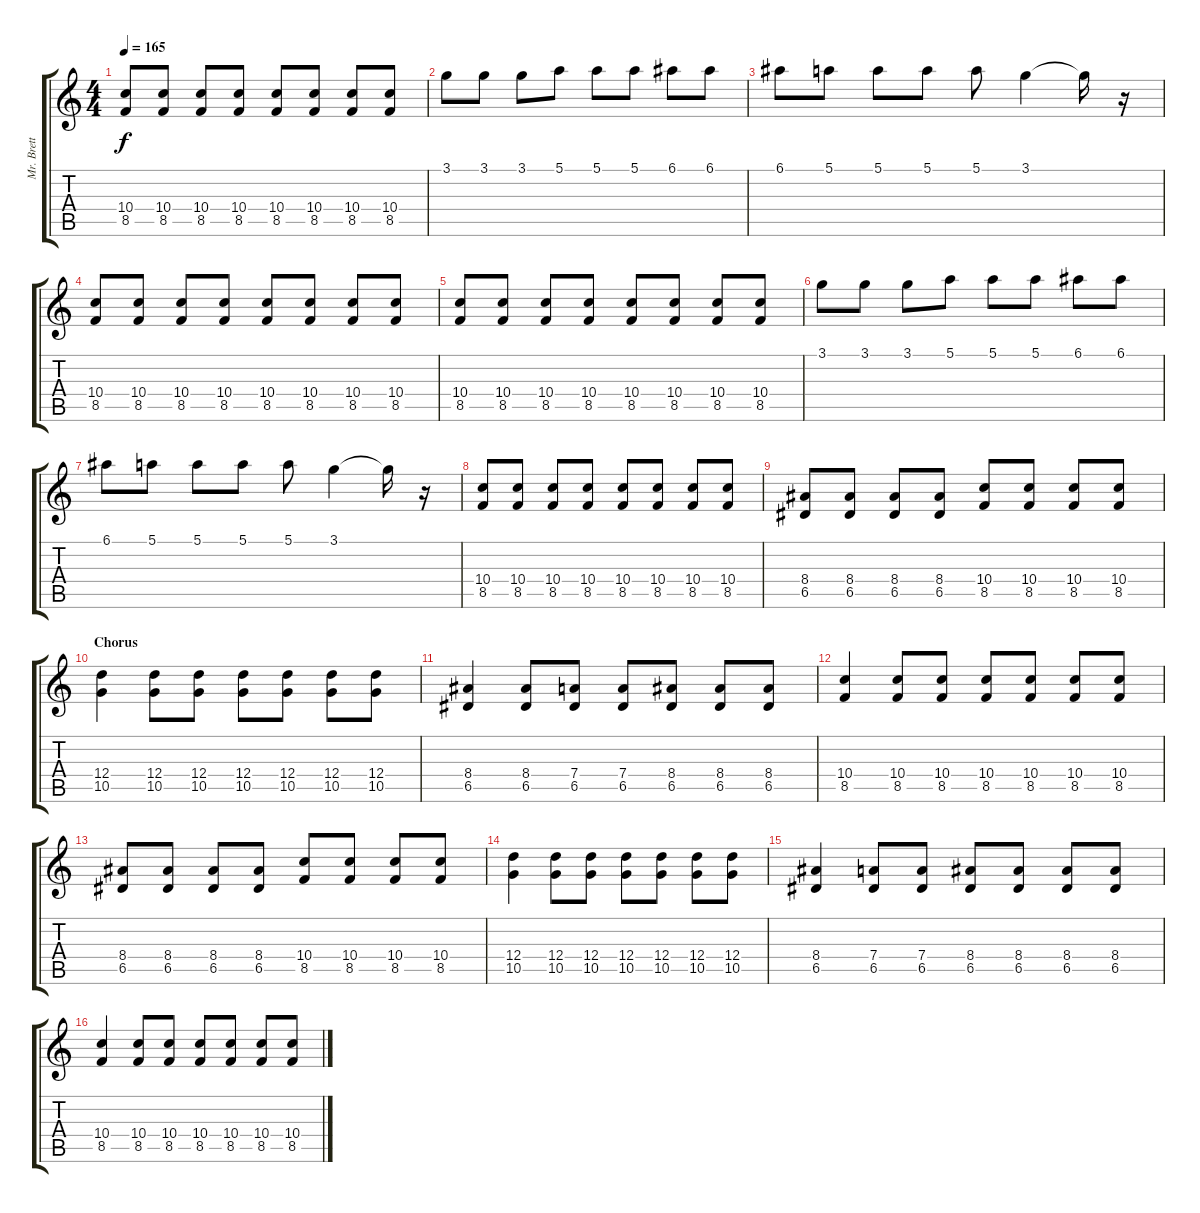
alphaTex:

\track ("Mr. Brett - Guitar" "Mr. Brett ") {instrument overdrivenguitar}
\staff {score tabs}
\tuning (E4 B3 G3 D3 A2 E2) {hide}
\ts (4 4)
\tempo 165
\clef g2
\ks c
(10.4 8.5).8{dy f} (10.4 8.5).8 (10.4 8.5).8 (10.4 8.5).8 (10.4 8.5).8 (10.4 8.5).8 (10.4 8.5).8 (10.4 8.5).8 |
3.1.8 3.1.8 3.1.8 5.1.8 5.1.8 5.1.8 6.1.8 6.1.8 |
6.1.8 5.1.8 5.1.8 5.1.8 5.1.8 3.1.4 3.1{t}.16 r.16 |
(10.4 8.5).8 (10.4 8.5).8 (10.4 8.5).8 (10.4 8.5).8 (10.4 8.5).8 (10.4 8.5).8 (10.4 8.5).8 (10.4 8.5).8 |
(10.4 8.5).8 (10.4 8.5).8 (10.4 8.5).8 (10.4 8.5).8 (10.4 8.5).8 (10.4 8.5).8 (10.4 8.5).8 (10.4 8.5).8 |
3.1.8 3.1.8 3.1.8 5.1.8 5.1.8 5.1.8 6.1.8 6.1.8 |
6.1.8 5.1.8 5.1.8 5.1.8 5.1.8 3.1.4 3.1{t}.16 r.16 |
(10.4 8.5).8 (10.4 8.5).8 (10.4 8.5).8 (10.4 8.5).8 (10.4 8.5).8 (10.4 8.5).8 (10.4 8.5).8 (10.4 8.5).8 |
(8.4 6.5).8 (8.4 6.5).8 (8.4 6.5).8 (8.4 6.5).8 (10.4 8.5).8 (10.4 8.5).8 (10.4 8.5).8 (10.4 8.5).8 |
\section ("" "Chorus")
(12.4 10.5).4 (12.4 10.5).8 (12.4 10.5).8 (12.4 10.5).8 (12.4 10.5).8 (12.4 10.5).8 (12.4 10.5).8 |
(8.4 6.5).4 (8.4 6.5).8 (7.4 6.5).8 (7.4 6.5).8 (8.4 6.5).8 (8.4 6.5).8 (8.4 6.5).8 |
(10.4 8.5).4 (10.4 8.5).8 (10.4 8.5).8 (10.4 8.5).8 (10.4 8.5).8 (10.4 8.5).8 (10.4 8.5).8 |
(8.4 6.5).8 (8.4 6.5).8 (8.4 6.5).8 (8.4 6.5).8 (10.4 8.5).8 (10.4 8.5).8 (10.4 8.5).8 (10.4 8.5).8 |
(12.4 10.5).4 (12.4 10.5).8 (12.4 10.5).8 (12.4 10.5).8 (12.4 10.5).8 (12.4 10.5).8 (12.4 10.5).8 |
(8.4 6.5).4 (7.4 6.5).8 (7.4 6.5).8 (8.4 6.5).8 (8.4 6.5).8 (8.4 6.5).8 (8.4 6.5).8 |
(10.4 8.5).4 (10.4 8.5).8 (10.4 8.5).8 (10.4 8.5).8 (10.4 8.5).8 (10.4 8.5).8 (10.4 8.5).8
